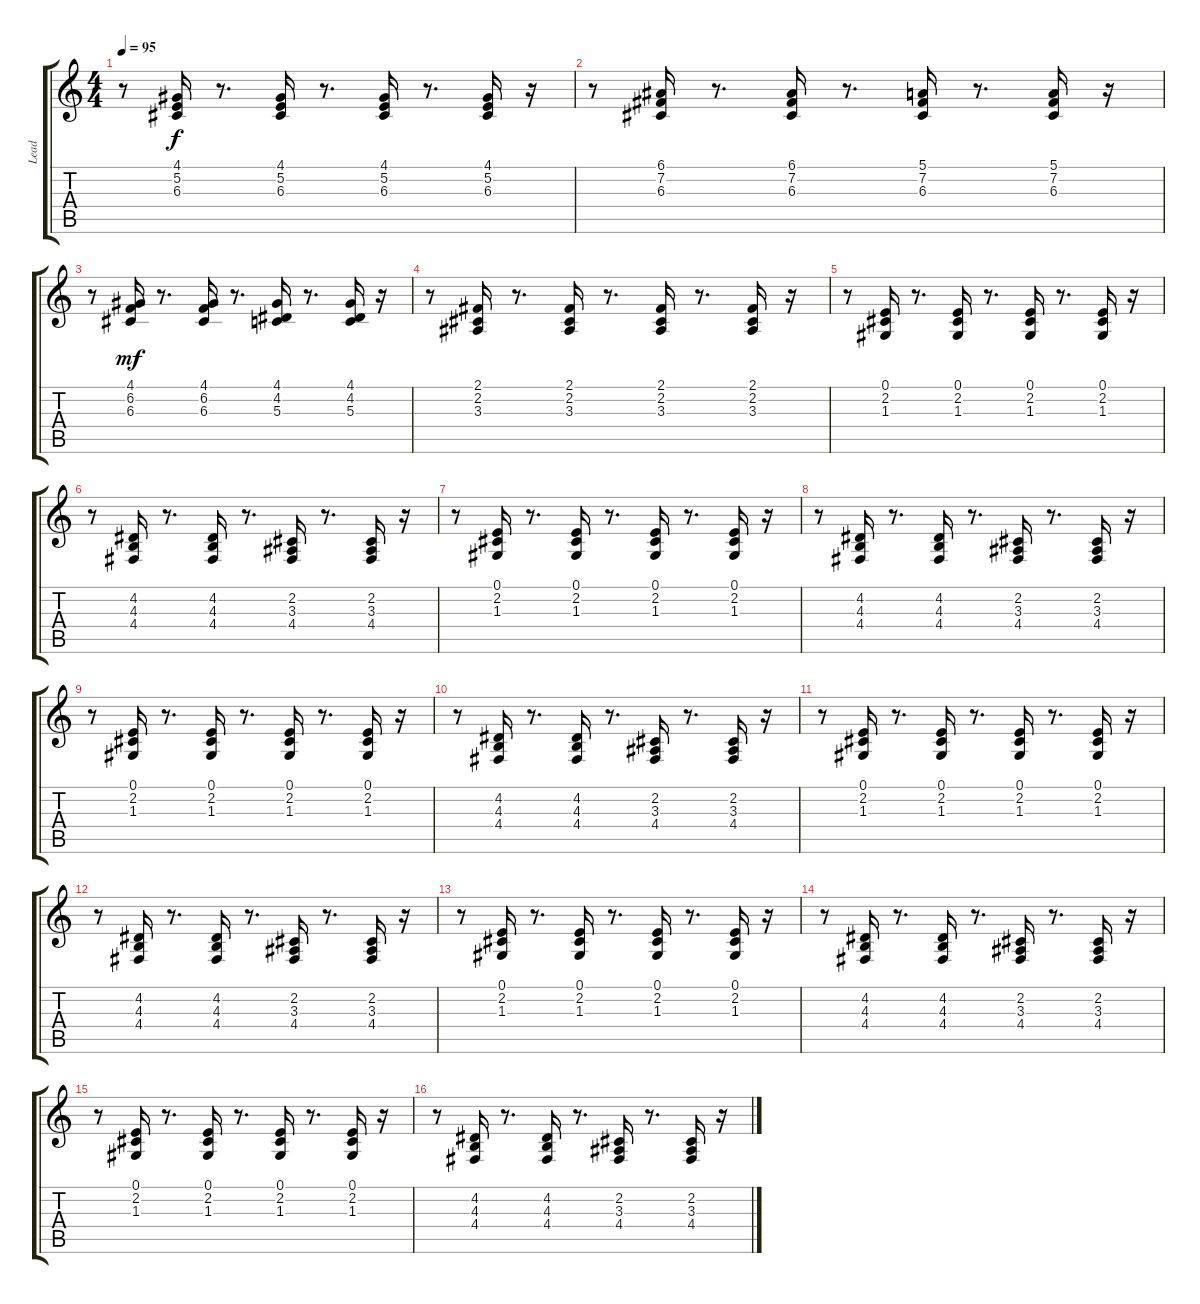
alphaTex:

\track ("Lead" "Lead") {instrument lead3calliope}
\staff {score tabs}
\tuning (E4 B3 G3 D3 A2 E2) {hide}
\ts (4 4)
\tempo 95
\clef g2
\ks c
r.8{dy f} (4.1 5.2 6.3).16 r.8{d} (4.1 5.2 6.3).16 r.8{d} (4.1 5.2 6.3).16 r.8{d} (4.1 5.2 6.3).16 r.16 |
r.8 (6.1 7.2 6.3).16 r.8{d} (6.1 7.2 6.3).16 r.8{d} (5.1 7.2 6.3).16 r.8{d} (5.1 7.2 6.3).16 r.16 |
r.8 (4.1 6.2 6.3).16{dy mf} r.8{d} (4.1 6.2 6.3).16 r.8{d} (4.1 4.2 5.3).16 r.8{d} (4.1 4.2 5.3).16 r.16 |
r.8 (2.1 2.2 3.3).16 r.8{d} (2.1 2.2 3.3).16 r.8{d} (2.1 2.2 3.3).16 r.8{d} (2.1 2.2 3.3).16 r.16 |
r.8 (0.1 2.2 1.3).16 r.8{d} (0.1 2.2 1.3).16 r.8{d} (0.1 2.2 1.3).16 r.8{d} (0.1 2.2 1.3).16 r.16 |
r.8 (4.2 4.3 4.4).16 r.8{d} (4.2 4.3 4.4).16 r.8{d} (2.2 3.3 4.4).16 r.8{d} (2.2 3.3 4.4).16 r.16 |
r.8 (0.1 2.2 1.3).16 r.8{d} (0.1 2.2 1.3).16 r.8{d} (0.1 2.2 1.3).16 r.8{d} (0.1 2.2 1.3).16 r.16 |
r.8 (4.2 4.3 4.4).16 r.8{d} (4.2 4.3 4.4).16 r.8{d} (2.2 3.3 4.4).16 r.8{d} (2.2 3.3 4.4).16 r.16 |
r.8 (0.1 2.2 1.3).16 r.8{d} (0.1 2.2 1.3).16 r.8{d} (0.1 2.2 1.3).16 r.8{d} (0.1 2.2 1.3).16 r.16 |
r.8 (4.2 4.3 4.4).16 r.8{d} (4.2 4.3 4.4).16 r.8{d} (2.2 3.3 4.4).16 r.8{d} (2.2 3.3 4.4).16 r.16 |
r.8 (0.1 2.2 1.3).16 r.8{d} (0.1 2.2 1.3).16 r.8{d} (0.1 2.2 1.3).16 r.8{d} (0.1 2.2 1.3).16 r.16 |
r.8 (4.2 4.3 4.4).16 r.8{d} (4.2 4.3 4.4).16 r.8{d} (2.2 3.3 4.4).16 r.8{d} (2.2 3.3 4.4).16 r.16 |
r.8 (0.1 2.2 1.3).16 r.8{d} (0.1 2.2 1.3).16 r.8{d} (0.1 2.2 1.3).16 r.8{d} (0.1 2.2 1.3).16 r.16 |
r.8 (4.2 4.3 4.4).16 r.8{d} (4.2 4.3 4.4).16 r.8{d} (2.2 3.3 4.4).16 r.8{d} (2.2 3.3 4.4).16 r.16 |
r.8 (0.1 2.2 1.3).16 r.8{d} (0.1 2.2 1.3).16 r.8{d} (0.1 2.2 1.3).16 r.8{d} (0.1 2.2 1.3).16 r.16 |
r.8 (4.2 4.3 4.4).16 r.8{d} (4.2 4.3 4.4).16 r.8{d} (2.2 3.3 4.4).16 r.8{d} (2.2 3.3 4.4).16 r.16
